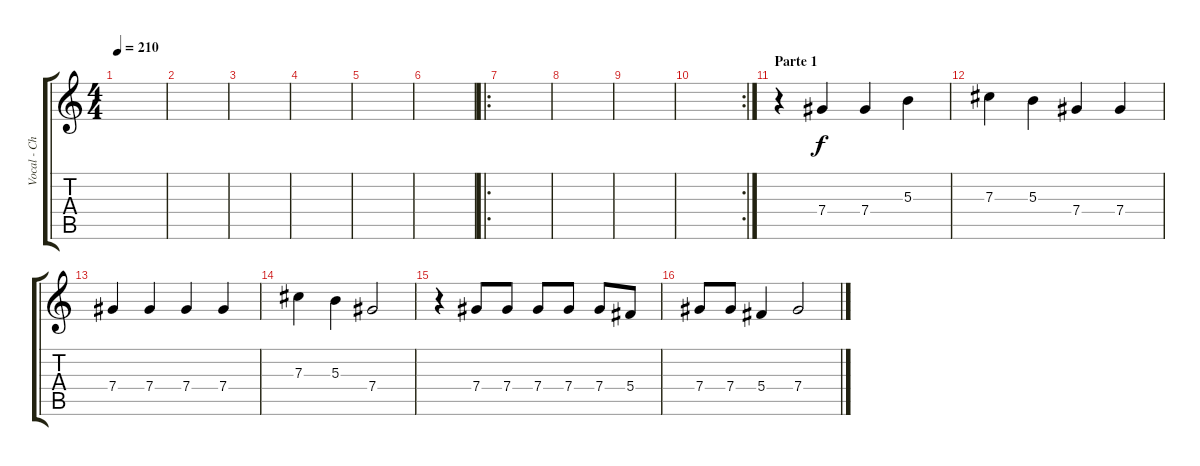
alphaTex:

\track ("Vocal - Chorão" "Vocal - Ch") {instrument distortionguitar}
\staff {score tabs}
\tuning (Eb4 Bb3 Gb3 Db3 Ab2 Eb2) {hide}
\ts (4 4)
\tempo 210
\clef g2
\ks c
|
|
|
|
|
|
\ro
|
|
|
\rc 2
|
\section ("" "Parte 1")
r.4 7.4.4 7.4.4 5.3.4 |
7.3.4 5.3.4 7.4.4 7.4.4 |
7.4.4 7.4.4 7.4.4 7.4.4 |
7.3.4 5.3.4 7.4.2 |
r.4 7.4.8 7.4.8 7.4.8 7.4.8 7.4.8 5.4.8 |
7.4.8 7.4.8 5.4.4 7.4.2
